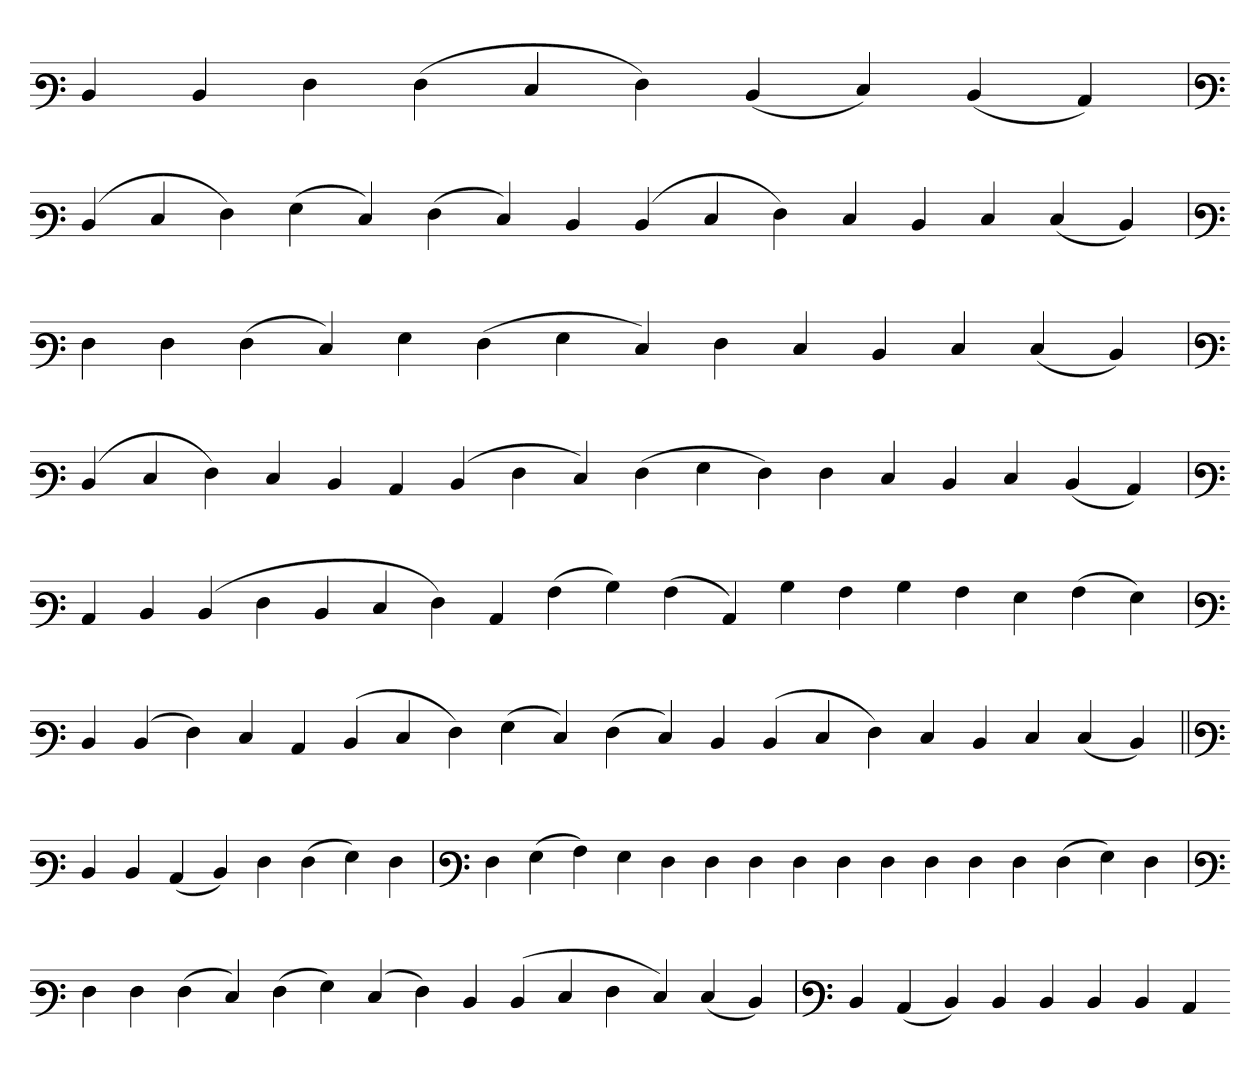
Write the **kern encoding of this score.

**kern
*part1
*staff1
*clefF3
=
4D
4D
4F
(4F
4E
4F)
(4D
4E)
(4D
4C)
='
*clefF3
(4D
4E
4F)
(4G
4E)
(4F
4E)
4D
(4D
4E
4F)
4E
4D
4E
(4E
4D)
='
*clefF3
4F
4F
(4F
4E)
4G
(4F
4G
4E)
4F
4E
4D
4E
(4E
4D)
=`
*clefF3
(4D
4E
4F)
4E
4D
4C
(4D
4F
4E)
(4F
4G
4F)
4F
4E
4D
4E
(4D
4C)
=
*clefF3
4C
4D
(4D
4F
4D
4E
4F)
4C
(4A
4B)
(4A
4C)
4B
4A
4B
4A
4G
(4A
4G)
='
*clefF3
4D
(4D
4F)
4E
4C
(4D
4E
4F)
(4G
4E)
(4F
4E)
4D
(4D
4E
4F)
4E
4D
4E
(4E
4D)
=||
*clefF3
4D
4D
(4C
4D)
4F
(4F
4G)
4F
=`
*clefF3
4F
(4G
4A)
4G
4F
4F
4F
4F
4F
4F
4F
4F
4F
(4F
4G)
4F
='
*clefF3
4F
4F
(4F
4E)
(4F
4G)
(4E
4F)
4D
(4D
4E
4F
4E)
(4E
4D)
=
*clefF3
4D
(4C
4D)
4D
4D
4D
4D
4C
=-
*-
